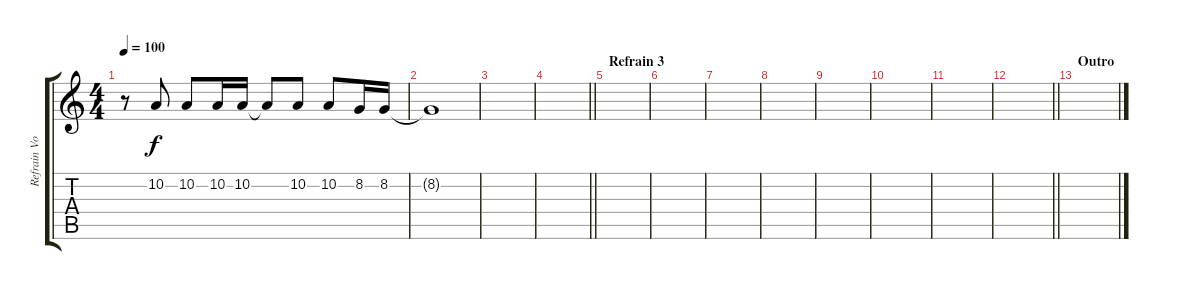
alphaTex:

\track ("Refrain Voice" "Refrain Vo") {instrument stringensemble1}
\staff {score tabs}
\tuning (E4 B3 G3 D3 A2 E2) {hide}
\ts (4 4)
\tempo 100
\clef g2
\ks c
r.8{dy f} 10.2.8 10.2.8 10.2.16 10.2.16 10.2{t}.8 10.2.8 10.2.8 8.2.16 8.2.16 |
8.2{t}.1 |
|
\barLineRight lightlight
|
\section ("" "Refrain 3")
|
|
|
|
|
|
|
\barLineRight lightlight
|
\section ("" "Outro")
